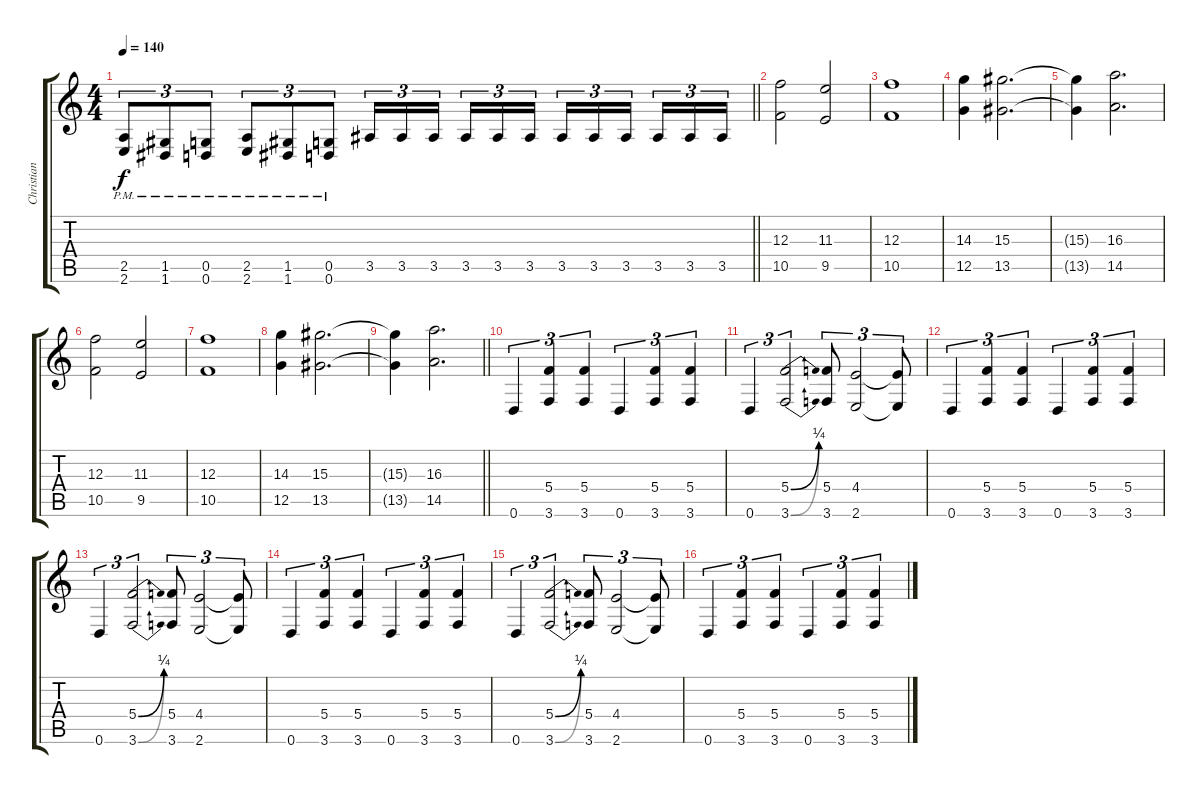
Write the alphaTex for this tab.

\track ("Christian Andreu" "Christian ") {instrument distortionguitar}
\staff {score tabs}
\tuning (D4 A3 F3 C3 G2 D2) {hide}
\ts (4 4)
\tempo 140
\clef g2
\barLineRight lightlight
\ks c
(2.5 2.6{pm}).8{tu (3 2) dy f} (1.5 1.6{pm}).8{tu (3 2)} (0.5 0.6{pm}).8{tu (3 2)} (2.5 2.6{pm}).8{tu (3 2)} (1.5 1.6{pm}).8{tu (3 2)} (0.5 0.6{pm}).8{tu (3 2)} 3.5.16{tu (3 2)} 3.5.16{tu (3 2)} 3.5.16{tu (3 2) beam splitsecondary} 3.5.16{tu (3 2)} 3.5.16{tu (3 2)} 3.5.16{tu (3 2)} 3.5.16{tu (3 2)} 3.5.16{tu (3 2)} 3.5.16{tu (3 2) beam splitsecondary} 3.5.16{tu (3 2)} 3.5.16{tu (3 2)} 3.5.16{tu (3 2)} |
\section ("" "")
(12.3 10.5).2 (11.3 9.5).2 |
(12.3 10.5).1 |
(14.3 12.5).4 (15.3 13.5).2{d} |
(15.3{t} 13.5{t}).4 (16.3 14.5).2{d} |
(12.3 10.5).2 (11.3 9.5).2 |
(12.3 10.5).1 |
(14.3 12.5).4 (15.3 13.5).2{d} |
\barLineRight lightlight
(15.3{t} 13.5{t}).4 (16.3 14.5).2{d} |
\section ("" "")
0.6.4{tu (3 2)} (5.4 3.6).4{tu (3 2)} (5.4 3.6).4{tu (3 2)} 0.6.4{tu (3 2)} (5.4 3.6).4{tu (3 2)} (5.4 3.6).4{tu (3 2)} |
0.6.4{tu (3 2)} (5.4{be (bend 0 0 60 1)} 3.6{be (bend 0 0 60 1)}).2{tu (3 2)} (5.4 3.6).8{tu (3 2)} (4.4 2.6).2{tu (3 2)} (4.4{t} 2.6{t}).8{tu (3 2)} |
0.6.4{tu (3 2)} (5.4 3.6).4{tu (3 2)} (5.4 3.6).4{tu (3 2)} 0.6.4{tu (3 2)} (5.4 3.6).4{tu (3 2)} (5.4 3.6).4{tu (3 2)} |
0.6.4{tu (3 2)} (5.4{be (bend 0 0 60 1)} 3.6{be (bend 0 0 60 1)}).2{tu (3 2)} (5.4 3.6).8{tu (3 2)} (4.4 2.6).2{tu (3 2)} (4.4{t} 2.6{t}).8{tu (3 2)} |
0.6.4{tu (3 2)} (5.4 3.6).4{tu (3 2)} (5.4 3.6).4{tu (3 2)} 0.6.4{tu (3 2)} (5.4 3.6).4{tu (3 2)} (5.4 3.6).4{tu (3 2)} |
0.6.4{tu (3 2)} (5.4{be (bend 0 0 60 1)} 3.6{be (bend 0 0 60 1)}).2{tu (3 2)} (5.4 3.6).8{tu (3 2)} (4.4 2.6).2{tu (3 2)} (4.4{t} 2.6{t}).8{tu (3 2)} |
0.6.4{tu (3 2)} (5.4 3.6).4{tu (3 2)} (5.4 3.6).4{tu (3 2)} 0.6.4{tu (3 2)} (5.4 3.6).4{tu (3 2)} (5.4 3.6).4{tu (3 2)}
